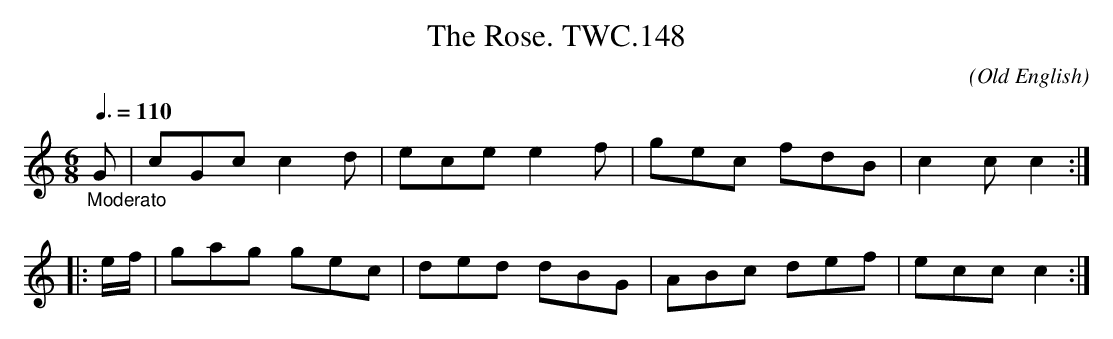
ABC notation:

X:1
T:Rose. TWC.148, The
L:1/8
C:(Old English)
M:6/8
Q:3/8=110
K:C
"_Moderato"\
G|cGc c2d|ece e2f|gec fdB|c2c c2 :|
|:e/f/|gag gec|ded dBG|ABc def|ecc c2 :|
